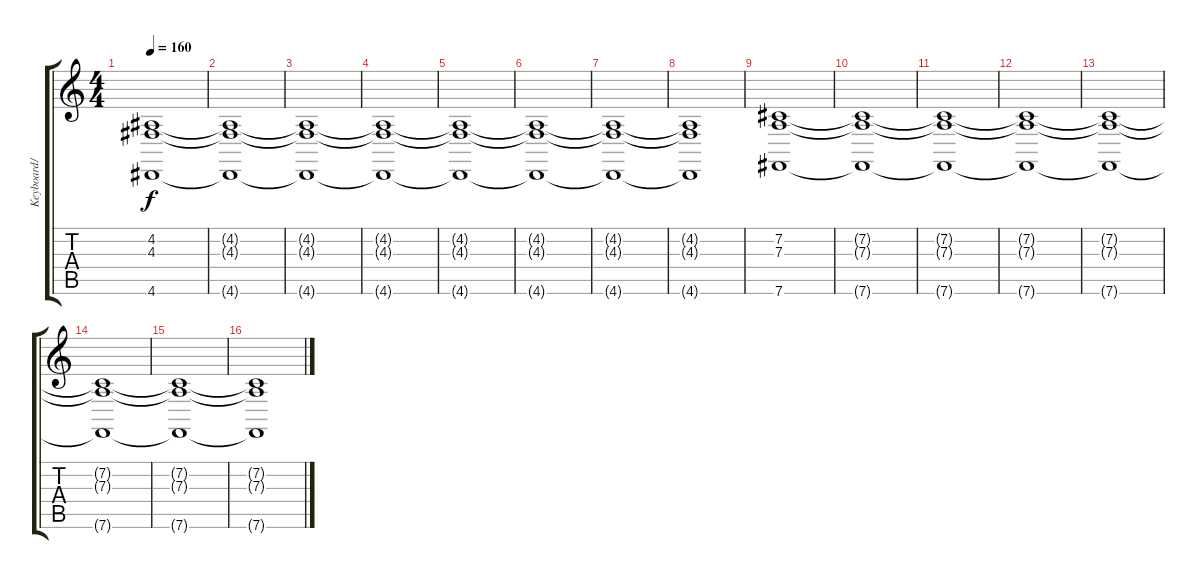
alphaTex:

\track ("Keyboard/ Effects" "Keyboard/ ") {instrument rockorgan}
\staff {score tabs}
\tuning (B3 Gb3 D3 A2 E2 B1) {hide}
\ts (4 4)
\tempo 160
\clef g2
\ks c
(4.2 4.3 4.6).1{dy f instrument rockorgan} |
(4.2{t} 4.3{t} 4.6{t}).1 |
(4.2{t} 4.3{t} 4.6{t}).1 |
(4.2{t} 4.3{t} 4.6{t}).1 |
(4.2{t} 4.3{t} 4.6{t}).1 |
(4.2{t} 4.3{t} 4.6{t}).1 |
(4.2{t} 4.3{t} 4.6{t}).1 |
(4.2{t} 4.3{t} 4.6{t}).1 |
(7.2 7.3 7.6).1 |
(7.2{t} 7.3{t} 7.6{t}).1 |
(7.2{t} 7.3{t} 7.6{t}).1 |
(7.2{t} 7.3{t} 7.6{t}).1 |
(7.2{t} 7.3{t} 7.6{t}).1 |
(7.2{t} 7.3{t} 7.6{t}).1 |
(7.2{t} 7.3{t} 7.6{t}).1 |
(7.2{t} 7.3{t} 7.6{t}).1
